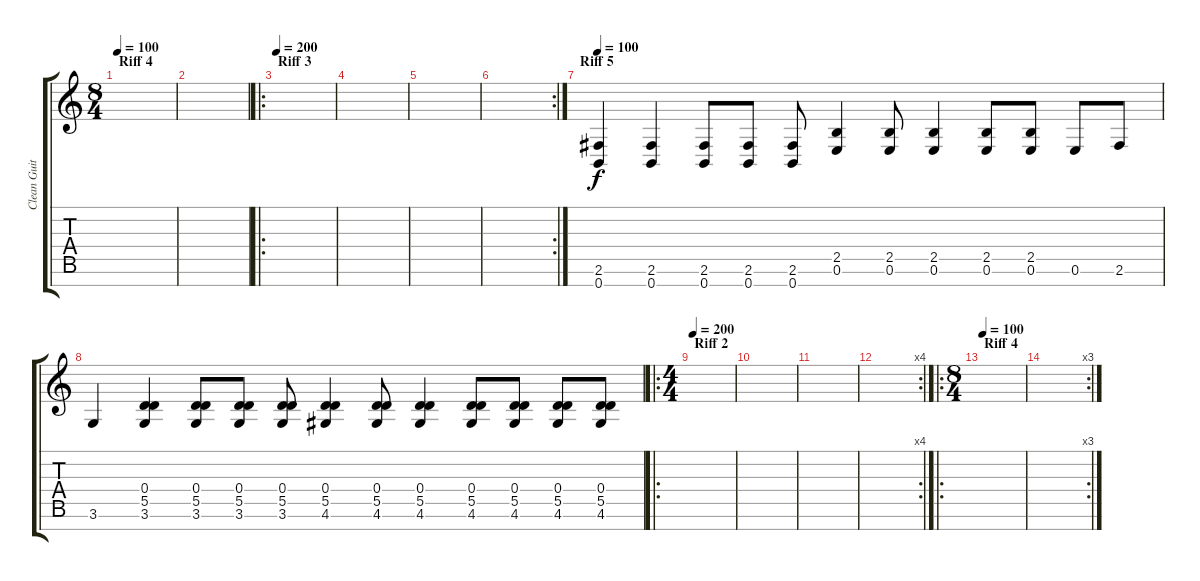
\track ("Clean Guitar" "Clean Guit") {instrument electricguitarclean}
\staff {score tabs}
\tuning (E4 B3 G3 D3 A2 E2 B1) {hide}
\ts (8 4)
\section ("" "Riff 4")
\tempo 100
\clef g2
\ks c
|
|
\ro
\section ("" "Riff 3")
\tempo 200
|
|
|
\rc 2
|
\section ("" "Riff 5")
\tempo 100
(2.6 0.7).4 (2.6 0.7).4 (2.6 0.7).8 (2.6 0.7).8 (2.6 0.7).8 (2.5 0.6).4 (2.5 0.6).8 (2.5 0.6).4 (2.5 0.6).8 (2.5 0.6).8 0.6.8 2.6.8 |
3.6.4 (0.4 5.5 3.6).4 (0.4 5.5 3.6).8 (0.4 5.5 3.6).8 (0.4 5.5 3.6).8 (0.4 5.5 4.6).4 (0.4 5.5 4.6).8 (0.4 5.5 4.6).4 (0.4 5.5 4.6).8 (0.4 5.5 4.6).8 (0.4 5.5 4.6).8 (0.4 5.5 4.6).8 |
\ro
\ts (4 4)
\section ("" "Riff 2")
\tempo 200
|
|
|
\rc 4
|
\ro
\ts (8 4)
\section ("" "Riff 4")
\tempo 100
|
\rc 3
